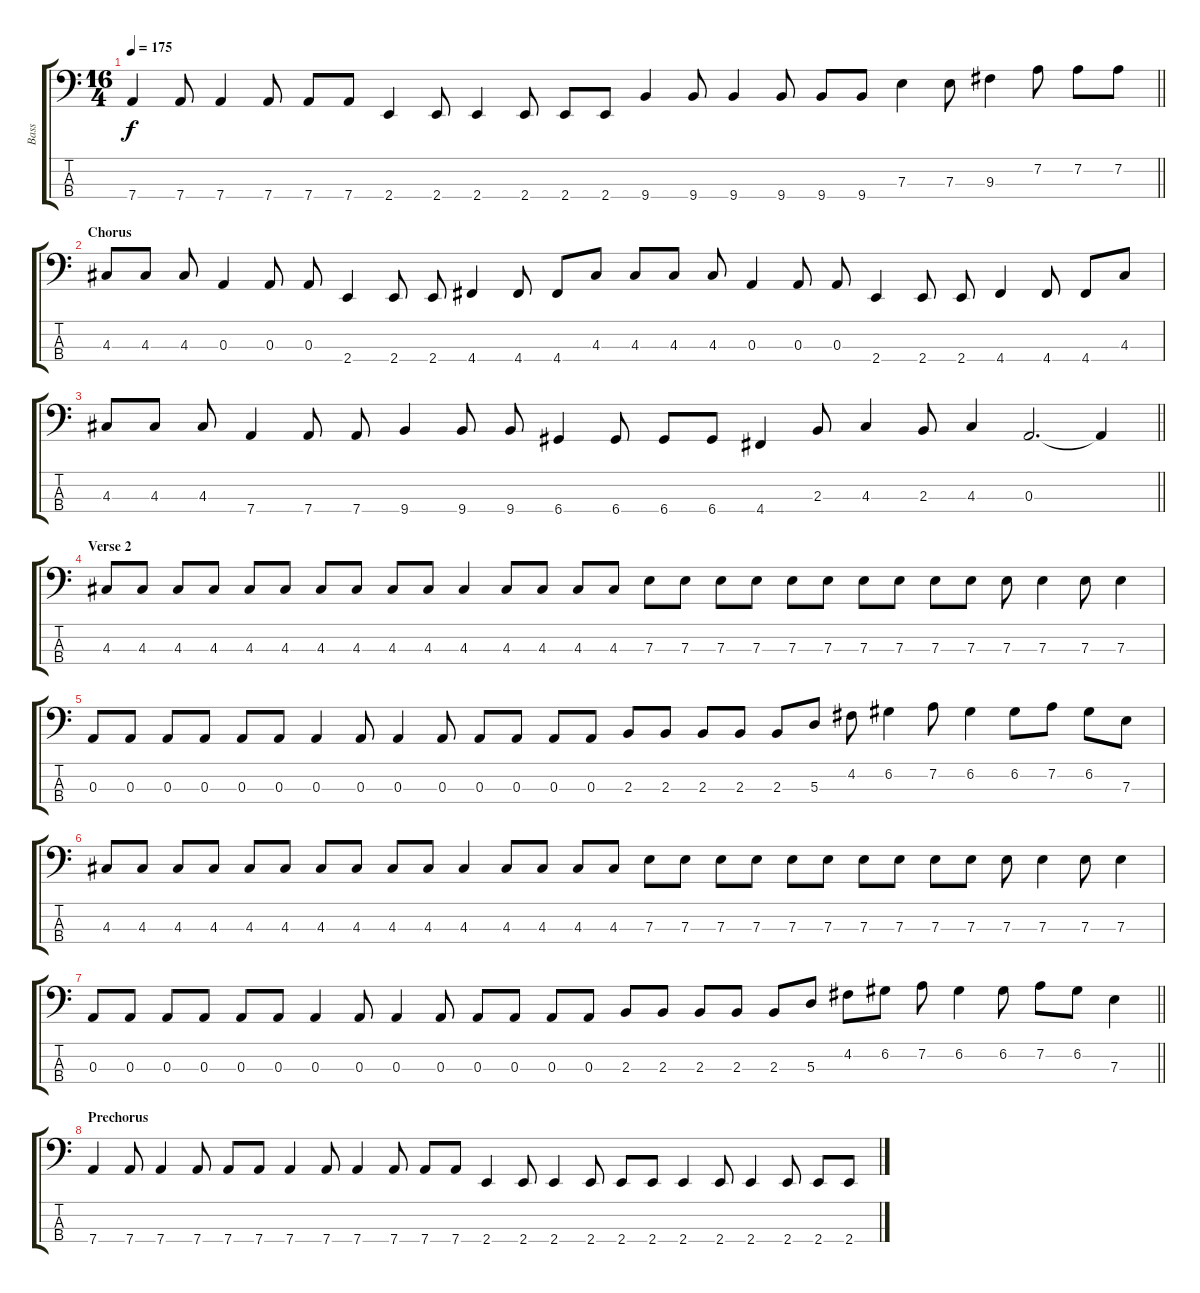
\track ("Bass" "Bass") {instrument slapbass2}
\staff {score tabs}
\tuning (G2 D2 A1 D1) {hide}
\ts (16 4)
\tempo 175
\clef f4
\barLineRight lightlight
\ks c
7.4.4{dy f} 7.4.8 7.4.4 7.4.8 7.4.8 7.4.8 2.4.4 2.4.8 2.4.4 2.4.8 2.4.8 2.4.8 9.4.4 9.4.8 9.4.4 9.4.8 9.4.8 9.4.8 7.3.4 7.3.8 9.3.4 7.2.8 7.2.8 7.2.8 |
\section ("" "Chorus")
4.3.8 4.3.8 4.3.8 0.3.4 0.3.8 0.3.8 2.4.4 2.4.8 2.4.8 4.4.4 4.4.8 4.4.8 4.3.8 4.3.8 4.3.8 4.3.8 0.3.4 0.3.8 0.3.8 2.4.4 2.4.8 2.4.8 4.4.4 4.4.8 4.4.8 4.3.8 |
\barLineRight lightlight
4.3.8 4.3.8 4.3.8 7.4.4 7.4.8 7.4.8 9.4.4 9.4.8 9.4.8 6.4.4 6.4.8 6.4.8 6.4.8 4.4.4 2.3.8 4.3.4 2.3.8 4.3.4 0.3.2{d} 0.3{t}.4 |
\section ("" "Verse 2")
4.3.8 4.3.8 4.3.8 4.3.8 4.3.8 4.3.8 4.3.8 4.3.8 4.3.8 4.3.8 4.3.4 4.3.8 4.3.8 4.3.8 4.3.8 7.3.8 7.3.8 7.3.8 7.3.8 7.3.8 7.3.8 7.3.8 7.3.8 7.3.8 7.3.8 7.3.8 7.3.4 7.3.8 7.3.4 |
0.3.8 0.3.8 0.3.8 0.3.8 0.3.8 0.3.8 0.3.4 0.3.8 0.3.4 0.3.8 0.3.8 0.3.8 0.3.8 0.3.8 2.3.8 2.3.8 2.3.8 2.3.8 2.3.8 5.3.8 4.2.8 6.2.4 7.2.8 6.2.4 6.2.8 7.2.8 6.2.8 7.3.8 |
4.3.8 4.3.8 4.3.8 4.3.8 4.3.8 4.3.8 4.3.8 4.3.8 4.3.8 4.3.8 4.3.4 4.3.8 4.3.8 4.3.8 4.3.8 7.3.8 7.3.8 7.3.8 7.3.8 7.3.8 7.3.8 7.3.8 7.3.8 7.3.8 7.3.8 7.3.8 7.3.4 7.3.8 7.3.4 |
\barLineRight lightlight
0.3.8 0.3.8 0.3.8 0.3.8 0.3.8 0.3.8 0.3.4 0.3.8 0.3.4 0.3.8 0.3.8 0.3.8 0.3.8 0.3.8 2.3.8 2.3.8 2.3.8 2.3.8 2.3.8 5.3.8 4.2.8 6.2.8 7.2.8 6.2.4 6.2.8 7.2.8 6.2.8 7.3.4 |
\section ("" "Prechorus")
7.4.4 7.4.8 7.4.4 7.4.8 7.4.8 7.4.8 7.4.4 7.4.8 7.4.4 7.4.8 7.4.8 7.4.8 2.4.4 2.4.8 2.4.4 2.4.8 2.4.8 2.4.8 2.4.4 2.4.8 2.4.4 2.4.8 2.4.8 2.4.8
